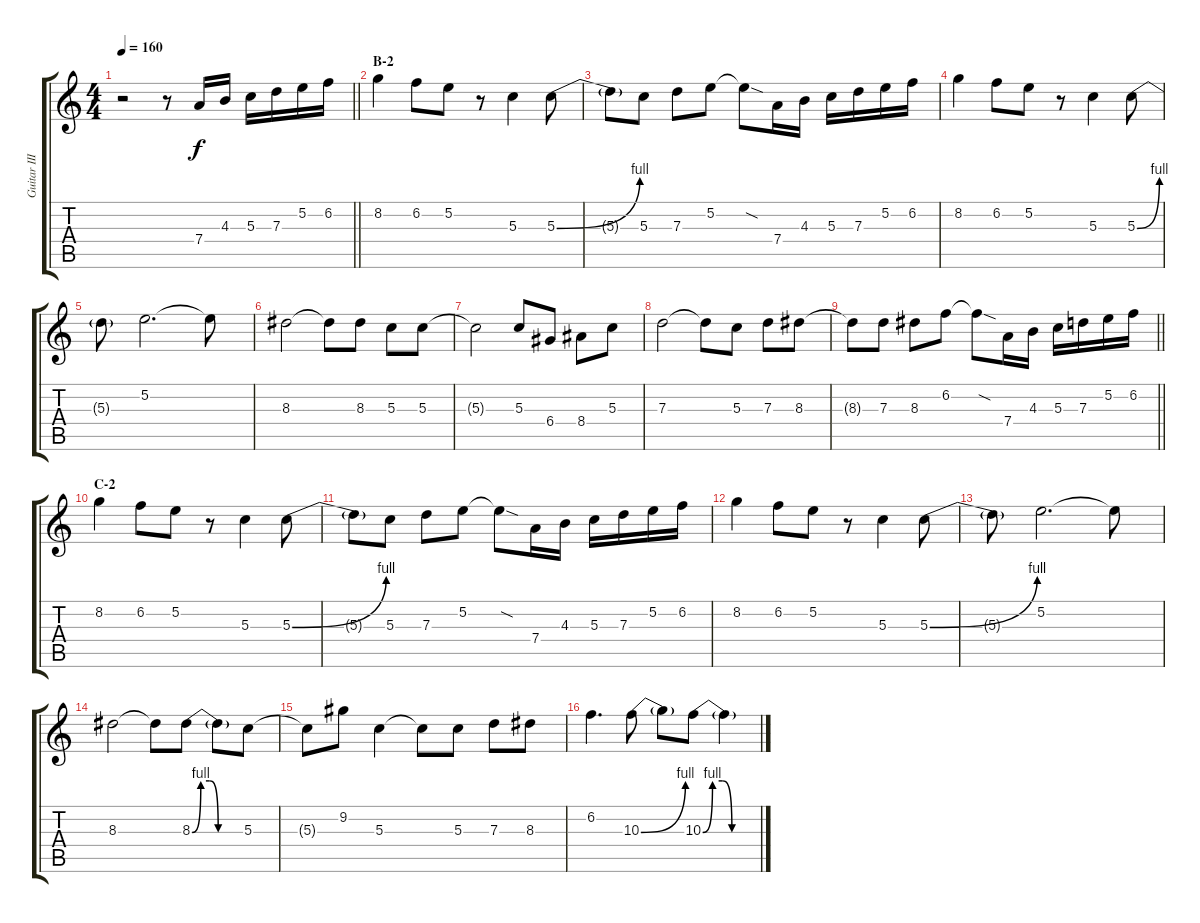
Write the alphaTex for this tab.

\track ("Guitar III" "Guitar III") {instrument overdrivenguitar}
\staff {score tabs}
\tuning (E4 B3 G3 D3 A2 E2) {hide}
\ts (4 4)
\tempo 160
\clef g2
\barLineRight lightlight
\ks c
r.2{dy f} r.8 7.4.16 4.3.16 5.3.16 7.3.16 5.2.16 6.2.16 |
\section ("" "B-2")
8.2.4 6.2.8 5.2.8 r.8 5.3.4 5.3{be (bend 0 0 60 4)}.8 |
5.3{t}.8 5.3.8 7.3.8 5.2.8 5.2{sod t}.8 7.4.16 4.3.16 5.3.16 7.3.16 5.2.16 6.2.16 |
8.2.4 6.2.8 5.2.8 r.8 5.3.4 5.3{be (bend 0 0 60 4)}.8 |
5.3{t}.8 5.2.2{d} 5.2{t}.8 |
8.3.2 8.3{t}.8 8.3.8 5.3.8 5.3.8 |
5.3{t}.2 5.3.8 6.4.8 8.4.8 5.3.8 |
7.3.2 7.3{t}.8 5.3.8 7.3.8 8.3.8 |
\barLineRight lightlight
8.3{t}.8 7.3.8 8.3.8 6.2.8 6.2{sod t}.8 7.4.16 4.3.16 5.3.16 7.3.16 5.2.16 6.2.16 |
\section ("" "C-2")
8.2.4 6.2.8 5.2.8 r.8 5.3.4 5.3{be (bend 0 0 60 4)}.8 |
5.3{t}.8 5.3.8 7.3.8 5.2.8 5.2{sod t}.8 7.4.16 4.3.16 5.3.16 7.3.16 5.2.16 6.2.16 |
8.2.4 6.2.8 5.2.8 r.8 5.3.4 5.3{be (bend 0 0 60 4)}.8 |
5.3{t}.8 5.2.2{d} 5.2{t}.8 |
8.3.2 8.3{t}.8 8.3{be (custom 0 0 10 4 20 4 30 0 60 0)}.8 8.3{t}.8 5.3.8 |
5.3{t}.8 9.2.8 5.3.4 5.3{t}.8 5.3.8 7.3.8 8.3.8 |
6.2.4{d} 10.3{be (bend 0 0 60 4)}.8 10.3{t}.8 10.3{be (custom 0 0 10 4 20 4 30 0 60 0)}.8 10.3{t}.4
